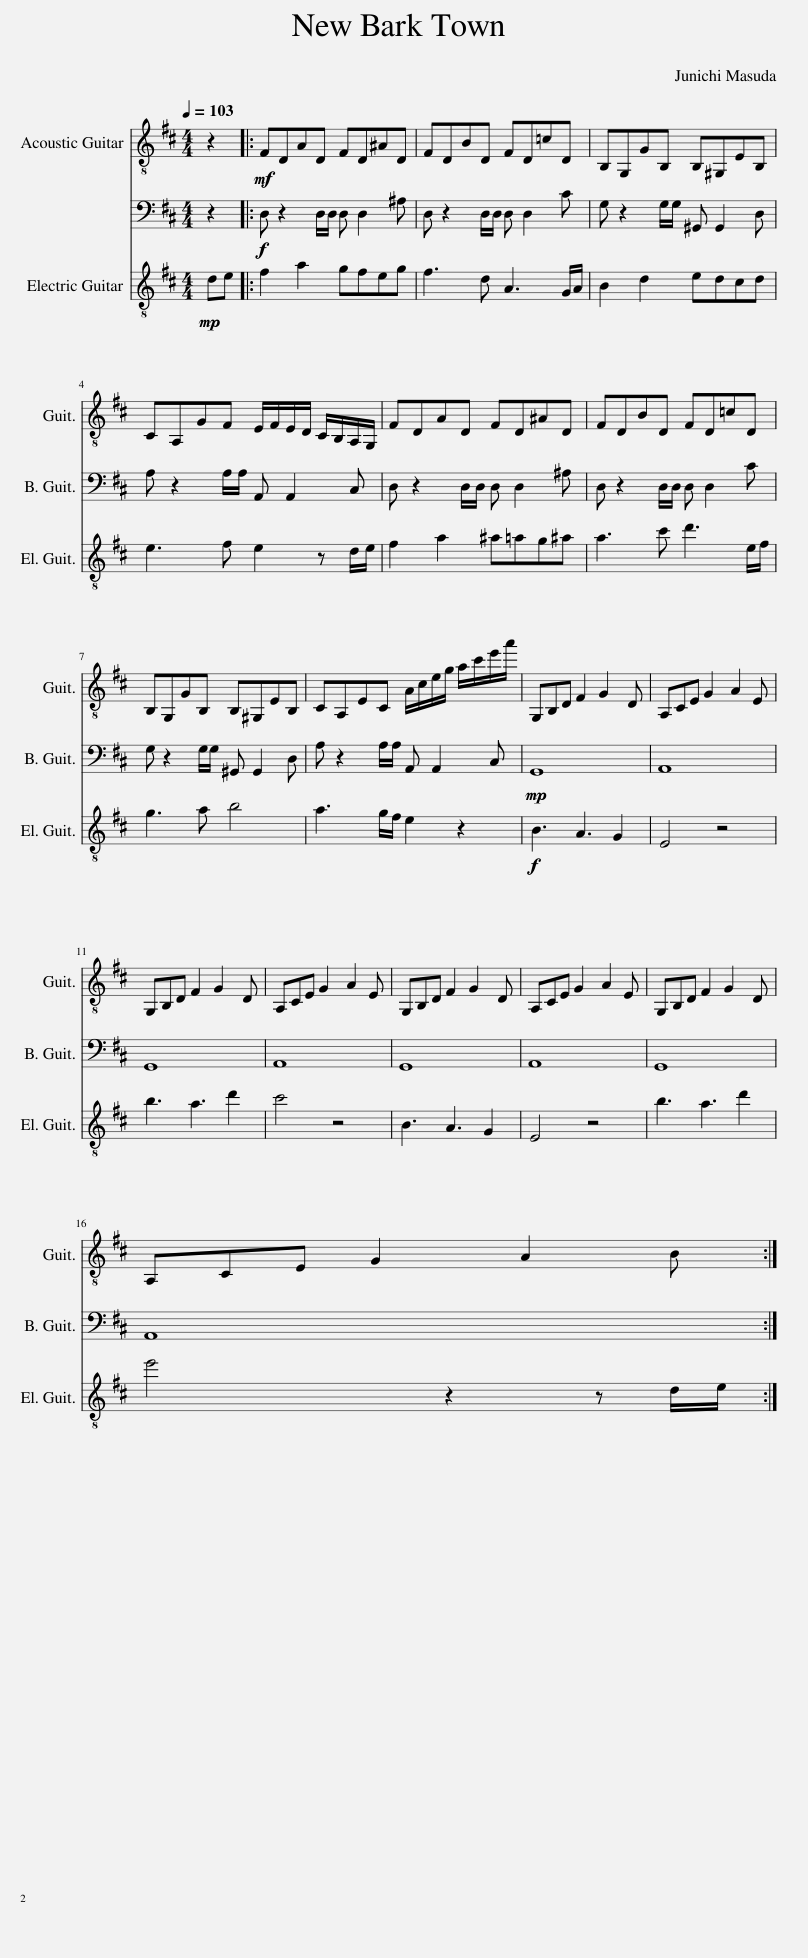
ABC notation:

X:1
%%score 1 2 3
L:1/8
Q:1/4=103
M:4/4
I:linebreak $
K:D
V:1 treble-8
V:2 bass transpose=-12
V:3 treble-8
V:1
 z2 |:!mf! FDAD FD^AD | FDBD FD=cD | B,G,GB, B,^G,EB, |$ CA,GF E/F/E/D/ C/B,/A,/G,/ | %5
 FDAD FD^AD | FDBD FD=cD |$ B,G,GB, B,^G,EB, | CA,EC A/c/e/g/ a/c'/e'/a'/ | G,B,D F2 G2 D | %10
 A,CE G2 A2 E |$ G,B,D F2 G2 D | A,CE G2 A2 E | G,B,D F2 G2 D | A,CE G2 A2 E | %15
 G,B,D F2 G2 D |$ A,CE G2 A2 B :| %17
V:2
 z2 |:!f! D, z2 D,/D,/ D, D,2 ^A, | D, z2 D,/D,/ D, D,2 C | G, z2 G,/G,/ ^G,, G,,2 D, |$ A, z2 A,/A,/ A,, A,,2 C, | %5
 D, z2 D,/D,/ D, D,2 ^A, | D, z2 D,/D,/ D, D,2 C |$ G, z2 G,/G,/ ^G,, G,,2 D, | A, z2 A,/A,/ A,, A,,2 C, |!mp! G,,8 | %10
 A,,8 |$ G,,8 | A,,8 | G,,8 | A,,8 | %15
 G,,8 |$ A,,8 :| %17
V:3
!mp! de |: f2 a2 gfeg | f3 d A3 G/A/ | B2 d2 edcd |$ e3 f e2 z d/e/ | %5
 f2 a2 ^a=ag^a | a3 c' d'3 e/f/ |$ g3 a b4 | a3 g/f/ e2 z2 |!f! B3 A3 G2 | %10
 E4 z4 |$ b3 a3 d'2 | c'4 z4 | B3 A3 G2 | E4 z4 | %15
 b3 a3 d'2 |$ e'4 z2 z d/e/ :| %17
